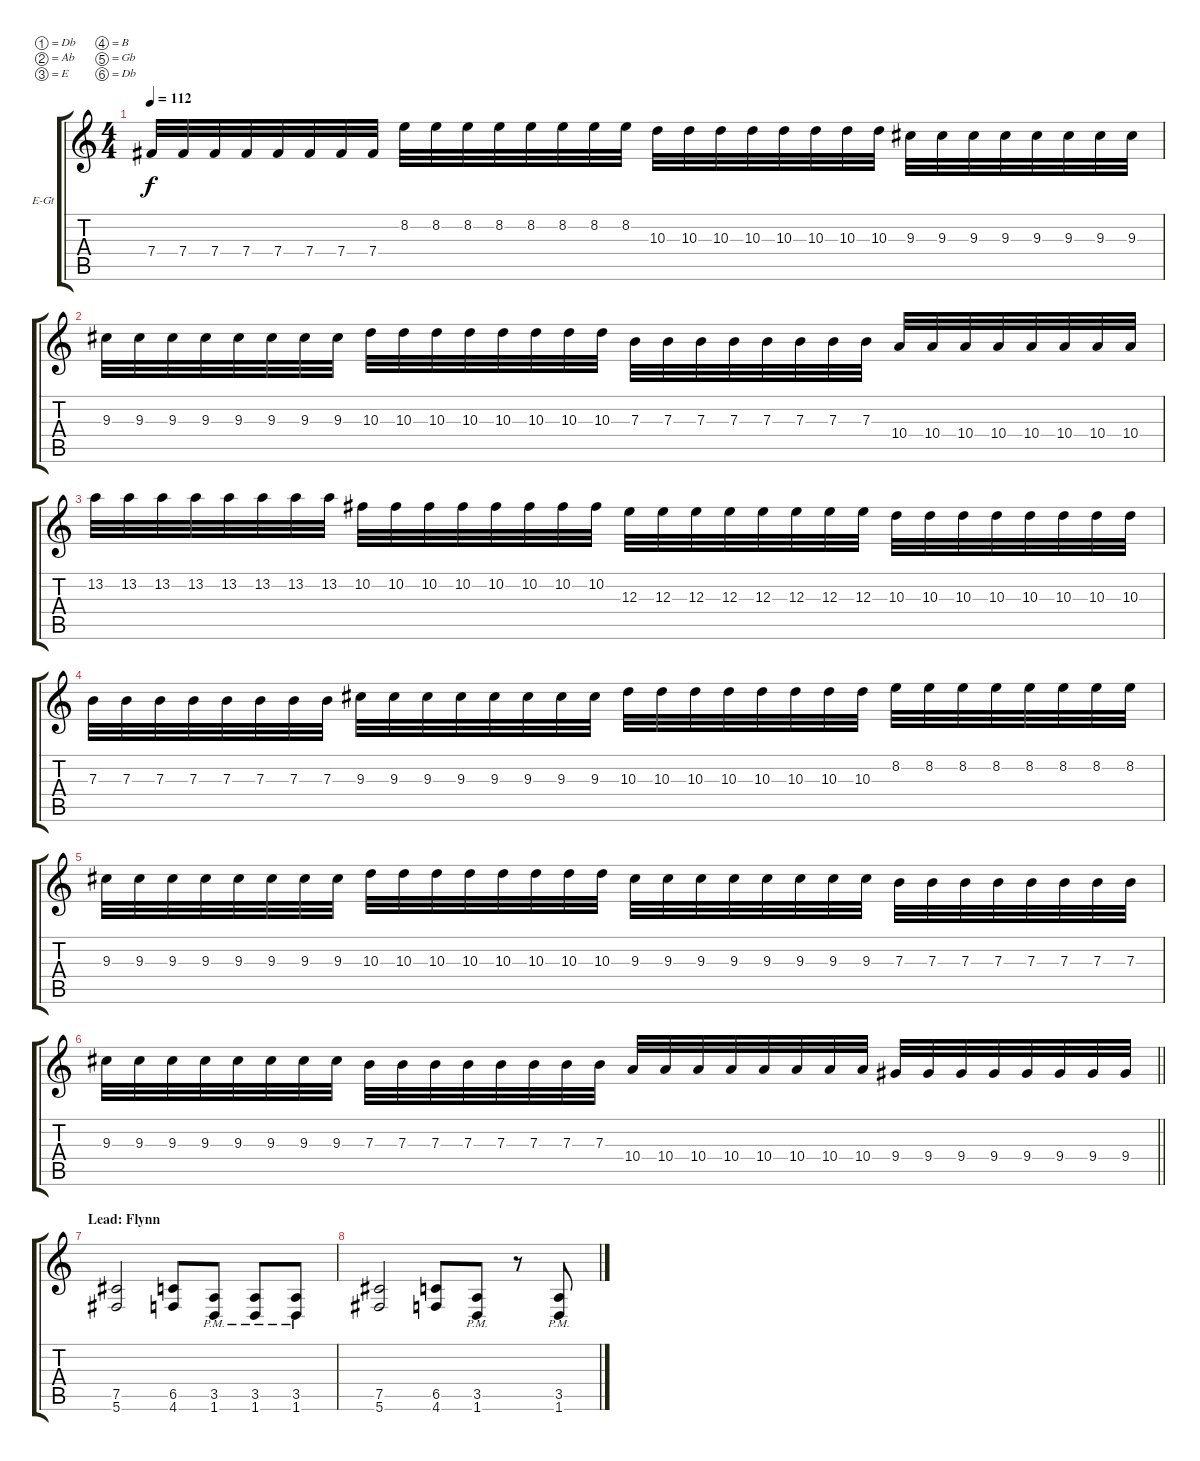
\bracketExtendMode groupsimilarinstruments
\firstSystemTrackNameOrientation horizontal
\otherSystemsTrackNameOrientation horizontal
\track ("Guitar I" "E-Gt") {instrument distortionguitar}
\staff {score tabs}
\tuning (Db4 Ab3 E3 B2 Gb2 Db2)
\ts (4 4)
\tempo 112
\clef g2
\ks c
7.4.32{dy f} 7.4.32 7.4.32 7.4.32 7.4.32 7.4.32 7.4.32 7.4.32 8.2.32 8.2.32 8.2.32 8.2.32 8.2.32 8.2.32 8.2.32 8.2.32 10.3.32 10.3.32 10.3.32 10.3.32 10.3.32 10.3.32 10.3.32 10.3.32 9.3.32 9.3.32 9.3.32 9.3.32 9.3.32 9.3.32 9.3.32 9.3.32 |
9.3.32 9.3.32 9.3.32 9.3.32 9.3.32 9.3.32 9.3.32 9.3.32 10.3.32 10.3.32 10.3.32 10.3.32 10.3.32 10.3.32 10.3.32 10.3.32 7.3.32 7.3.32 7.3.32 7.3.32 7.3.32 7.3.32 7.3.32 7.3.32 10.4.32 10.4.32 10.4.32 10.4.32 10.4.32 10.4.32 10.4.32 10.4.32 |
13.2.32 13.2.32 13.2.32 13.2.32 13.2.32 13.2.32 13.2.32 13.2.32 10.2.32 10.2.32 10.2.32 10.2.32 10.2.32 10.2.32 10.2.32 10.2.32 12.3.32 12.3.32 12.3.32 12.3.32 12.3.32 12.3.32 12.3.32 12.3.32 10.3.32 10.3.32 10.3.32 10.3.32 10.3.32 10.3.32 10.3.32 10.3.32 |
7.3.32 7.3.32 7.3.32 7.3.32 7.3.32 7.3.32 7.3.32 7.3.32 9.3.32 9.3.32 9.3.32 9.3.32 9.3.32 9.3.32 9.3.32 9.3.32 10.3.32 10.3.32 10.3.32 10.3.32 10.3.32 10.3.32 10.3.32 10.3.32 8.2.32 8.2.32 8.2.32 8.2.32 8.2.32 8.2.32 8.2.32 8.2.32 |
9.3.32 9.3.32 9.3.32 9.3.32 9.3.32 9.3.32 9.3.32 9.3.32 10.3.32 10.3.32 10.3.32 10.3.32 10.3.32 10.3.32 10.3.32 10.3.32 9.3.32 9.3.32 9.3.32 9.3.32 9.3.32 9.3.32 9.3.32 9.3.32 7.3.32 7.3.32 7.3.32 7.3.32 7.3.32 7.3.32 7.3.32 7.3.32 |
\barLineRight lightlight
9.3.32 9.3.32 9.3.32 9.3.32 9.3.32 9.3.32 9.3.32 9.3.32 7.3.32 7.3.32 7.3.32 7.3.32 7.3.32 7.3.32 7.3.32 7.3.32 10.4.32 10.4.32 10.4.32 10.4.32 10.4.32 10.4.32 10.4.32 10.4.32 9.4.32 9.4.32 9.4.32 9.4.32 9.4.32 9.4.32 9.4.32 9.4.32 |
\section ("" "Lead: Flynn")
(7.5 5.6).2 (6.5 4.6).8 (3.5{pm} 1.6{pm}).8 (3.5{pm} 1.6{pm}).8 (3.5{pm} 1.6{pm}).8 |
(7.5 5.6).2 (6.5 4.6).8 (3.5{pm} 1.6{pm}).8 r.8 (3.5{pm} 1.6{pm}).8
